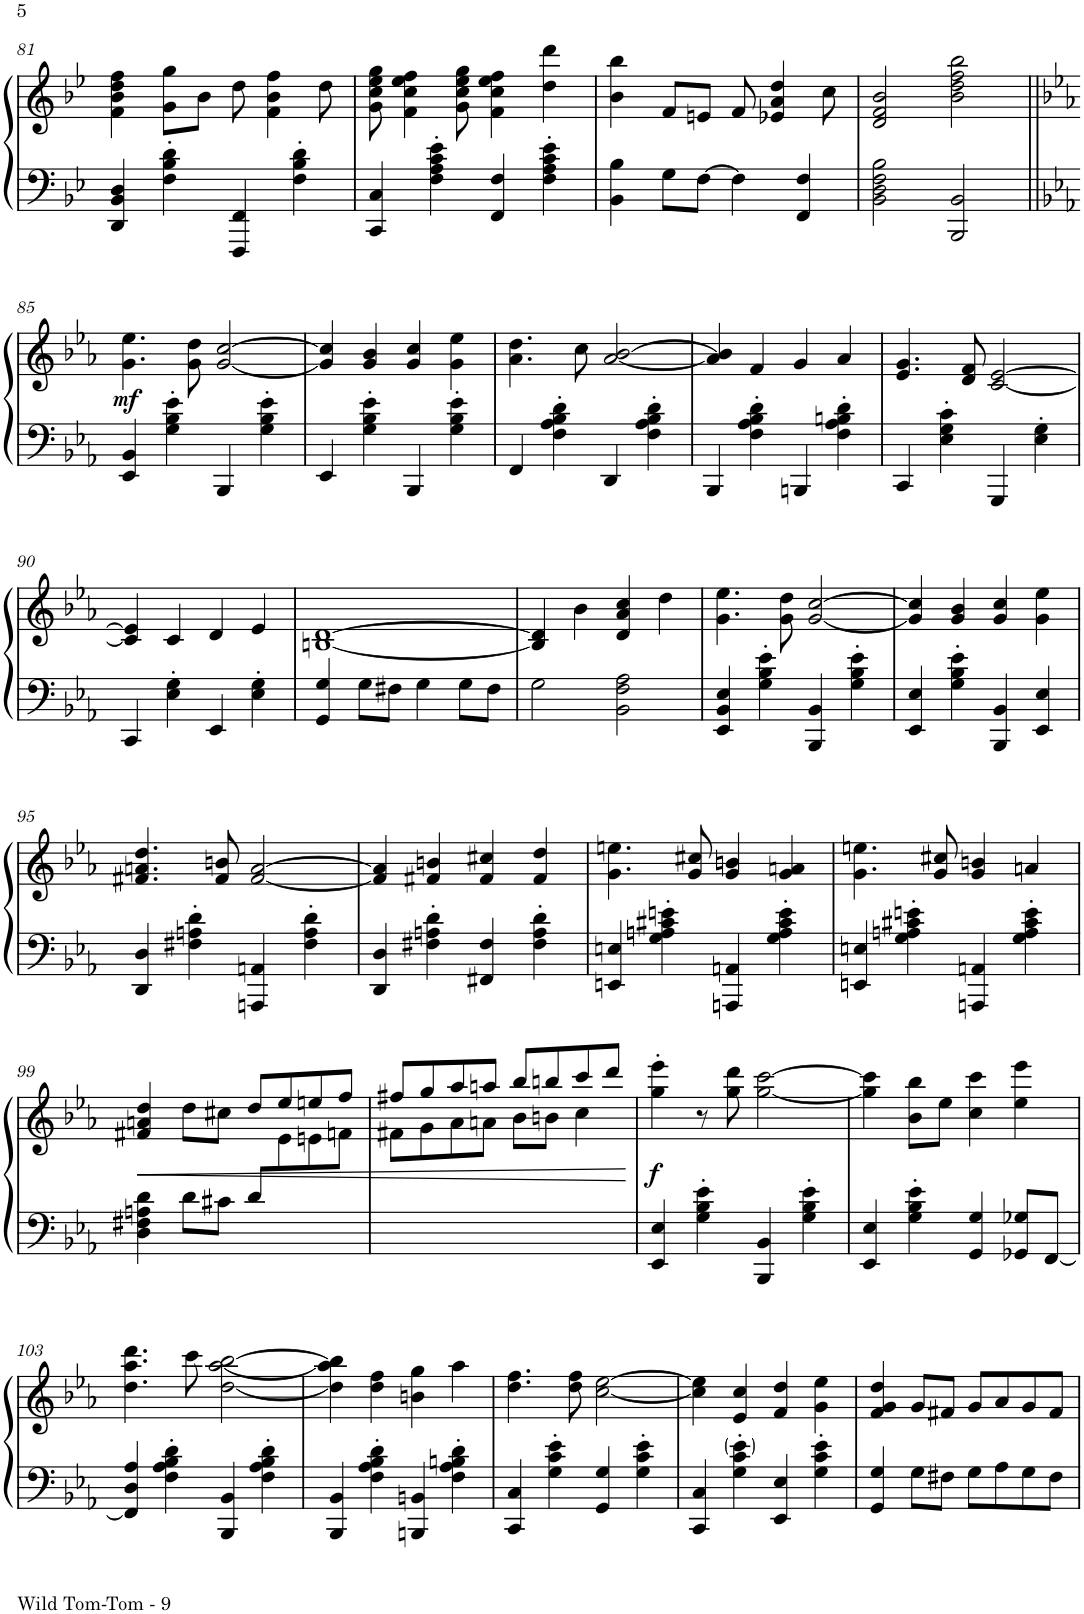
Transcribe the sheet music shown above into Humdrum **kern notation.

**kern	**kern	**dynam
*part1	*part1	*part1
*staff2	*staff1	*staff1/2
*I"Piano	*	*
*I'Pno.	*	*
!!LO:PB:g=z
*clefF4	*clefG2	*
*k[b-e-]	*k[b-e-]	*
*M4/4	*M4/4	*
*met(c)	*met(c)	*
=81	=81	=81
4DD/ 4BB-/ 4D/	4f\ 4b-\ 4dd\ 4ff\	.
4F\' 4B-\' 4d\'	8g\ 8gg\L	.
.	8b-\J	.
4FFF/ 4FF/	8dd\	.
.	4f\ 4b-\ 4ff\	.
4F\' 4B-\' 4d\'	.	.
.	8dd\	.
=82	=82	=82
4CC/ 4C/	8g\ 8cc\ 8ee-\ 8gg\	.
.	4f\ 4cc\ 4ee-\ 4ff\	.
4F\' 4A\' 4c\' 4e-\'	.	.
.	8g\ 8cc\ 8ee-\ 8gg\	.
4FF/ 4F/	4f\ 4cc\ 4ee-\ 4ff\	.
4F\' 4A\' 4c\' 4e-\'	4dd\ 4ddd\	.
=83	=83	=83
4BB-\ 4B-\	4b-\ 4bb-\	.
8G\L	8f/L	.
[8F\J	8en/J	.
4F\]	8f/	.
.	4e-X/ 4a/ 4dd/	.
4FF/ 4F/	.	.
.	8cc\	.
=84	=84	=84
2BB-\ 2D\ 2F\ 2B-\	2d/ 2f/ 2b-/	.
2BBB-/ 2BB-/	2b-\ 2dd\ 2ff\ 2bb-\	.
!!LO:LB:g=z
=85||	=85||	=85||
*k[b-e-a-]	*k[b-e-a-]	*
!	!	!LO:DY:b
4EE-/ 4BB-/	4.g\ 4.ee-\	mf
4G\' 4B-\' 4e-\'	.	.
.	8g\ 8dd\	.
4BBB-/	[2g/ [2cc/	.
4G\' 4B-\' 4e-\'	.	.
=86	=86	=86
4EE-/	4g/] 4cc/]	.
4G\' 4B-\' 4e-\'	4g/ 4b-/	.
4BBB-/	4g/ 4cc/	.
4G\' 4B-\' 4e-\'	4g\ 4ee-\	.
=87	=87	=87
4FF/	4.a-\ 4.dd\	.
4F\' 4A-\' 4B-\' 4d\'	.	.
.	8cc\	.
4DD/	[2a-/ [2b-/	.
4F\' 4A-\' 4B-\' 4d\'	.	.
=88	=88	=88
4BBB-/	4a-/] 4b-/]	.
4F\' 4A-\' 4B-\' 4d\'	4f/	.
4BBBn/	4g/	.
4F\' 4A-\' 4Bn\' 4d\'	4a-/	.
=89	=89	=89
4CC/	4.e-/ 4.g/	.
4E-\' 4G\' 4c\'	.	.
.	8d/ 8f/	.
4GGG/	[2c/ [2e-/	.
4E-\' 4G\'	.	.
!!LO:LB:g=z
=90	=90	=90
4CC/	4c/] 4e-/]	.
4E-\' 4G\'	4c/	.
4EE-/	4d/	.
4E-\' 4G\'	4e-/	.
=91	=91	=91
4GG/ 4G/	[1Bn [1d	.
8G\L	.	.
8F#X\J	.	.
4G\	.	.
8G\L	.	.
8F#\J	.	.
=92	=92	=92
2G\	4B/] 4d/]	.
.	4b-\	.
2BB-\ 2F\ 2A-\	4d/ 4a-/ 4cc/	.
.	4dd\	.
=93	=93	=93
4EE-/ 4BB-/ 4E-/	4.g\ 4.ee-\	.
4G\' 4B-\' 4e-\'	.	.
.	8g\ 8dd\	.
4BBB-/ 4BB-/	[2g/ [2cc/	.
4G\' 4B-\' 4e-\'	.	.
=94	=94	=94
4EE-/ 4E-/	4g/] 4cc/]	.
4G\' 4B-\' 4e-\'	4g/ 4b-/	.
4BBB-/ 4BB-/	4g/ 4cc/	.
4EE-/ 4E-/	4g\ 4ee-\	.
!!LO:LB:g=z
=95	=95	=95
4DD/ 4D/	4.f#X/ 4.an/ 4.dd/	.
4F#X\' 4An\' 4d\'	.	.
.	8f#/ 8bn/	.
4AAAn/ 4AAn/	[2f#/ [2a/	.
4F#\' 4A\' 4d\'	.	.
=96	=96	=96
4DD/ 4D/	4f#/] 4a/]	.
4F#X\' 4An\' 4d\'	4f#X/ 4bn/	.
4FF#X/ 4F#/	4f#/ 4cc#X/	.
4F#\' 4A\' 4d\'	4f#/ 4dd/	.
=97	=97	=97
4EEn/ 4En/	4.g\ 4.een\	.
4G\' 4An\' 4c#X\' 4en\'	.	.
.	8g/ 8cc#X/	.
4AAAn/ 4AAn/	4g/ 4bn/	.
4G\' 4A\' 4c#\' 4e\'	4g/ 4an/	.
=98	=98	=98
4EEn/ 4En/	4.g\ 4.een\	.
4G\' 4An\' 4c#X\' 4en\'	.	.
.	8g/ 8cc#X/	.
4AAAn/ 4AAn/	4g/ 4bn/	.
4G\' 4A\' 4c#\' 4e\'	4an/	.
!!LO:LB:g=z
=99	=99	=99
!	!	!LO:HP:b
*	*^	*
4D\ 4F#X\ 4An\ 4d\	4f#X/ 4an/ 4dd/	8ryy	<
*	*v	*v	*
8d\L	8dd\L	.
8c#X\J	8cc#X\J	.
8d/L	8dd/L	.
*	*^	*
4.ryy	8ee-/	8e-\	.
.	8een/	8en\	.
.	8ff/J	8fn\J	.
=100	=100	=100	=100
1ryy	8ff#X/L	8f#X\L	.
.	8gg/	8g\	.
.	8aa-/	8a-\	.
.	8aan/J	8an\J	.
.	8bb-/L	8b-\L	.
.	8bbn/	8bn\J	.
.	8ccc/	4cc\	.
.	8ddd/J	.	.
*	*v	*v	*
.	.	[
=101	=101	=101
!	!	!LO:DY:b
4EE-/ 4E-/	4gg\' 4eee-\'	f
4G\' 4B-\' 4e-\'	8r	.
.	8gg\ 8ddd\	.
4BBB-/ 4BB-/	[2gg\ [2ccc\	.
4G\' 4B-\' 4e-\'	.	.
=102	=102	=102
4EE-/ 4E-/	4gg\] 4ccc\]	.
4G\' 4B-\' 4e-\'	8b-\ 8bb-\L	.
.	8ee-\J	.
4GG/ 4G/	4cc\ 4ccc\	.
8GG-X/ 8G-X/L	4ee-\ 4eee-\	.
[8FF/J	.	.
!!LO:LB:g=z
=103	=103	=103
4FF/] 4D/ 4A-/	4.dd\ 4.aa-\ 4.ddd\	.
4F\' 4A-\' 4B-\' 4d\'	.	.
.	8ccc\	.
4BBB-/ 4BB-/	[2dd\ [2aa-\ [2bb-\	.
4F\' 4A-\' 4B-\' 4d\'	.	.
=104	=104	=104
4BBB-/ 4BB-/	4dd\] 4aa-\] 4bb-\]	.
4F\' 4A-\' 4B-\' 4d\'	4dd\ 4ff\	.
4BBBn/ 4BBn/	4bn\ 4gg\	.
4F\' 4A-\' 4Bn\' 4d\'	4aa-\	.
=105	=105	=105
4CC/ 4C/	4.dd\ 4.ff\	.
4G\' 4c\' 4e-\'	.	.
.	8dd\ 8ff\	.
4GG/ 4G/	[2cc\ [2ee-\	.
4G\' 4c\' 4e-\'	.	.
=106	=106	=106
4CC/ 4C/	4cc\] 4ee-\]	.
4G\' 4c\' 4e-\'	4e-/ 4cc/	.
4EE-/ 4E-/	4f/ 4dd/	.
4G\' 4c\' 4e-\'	4g\ 4ee-\	.
=107	=107	=107
4GG/ 4G/	4f/ 4g/ 4dd/	.
8G\L	8g/L	.
8F#X\J	8f#X/J	.
8G\L	8g/L	.
8A-\	8a-/	.
8G\	8g/	.
8F#\J	8f#/J	.
=	=	=
*-	*-	*-
